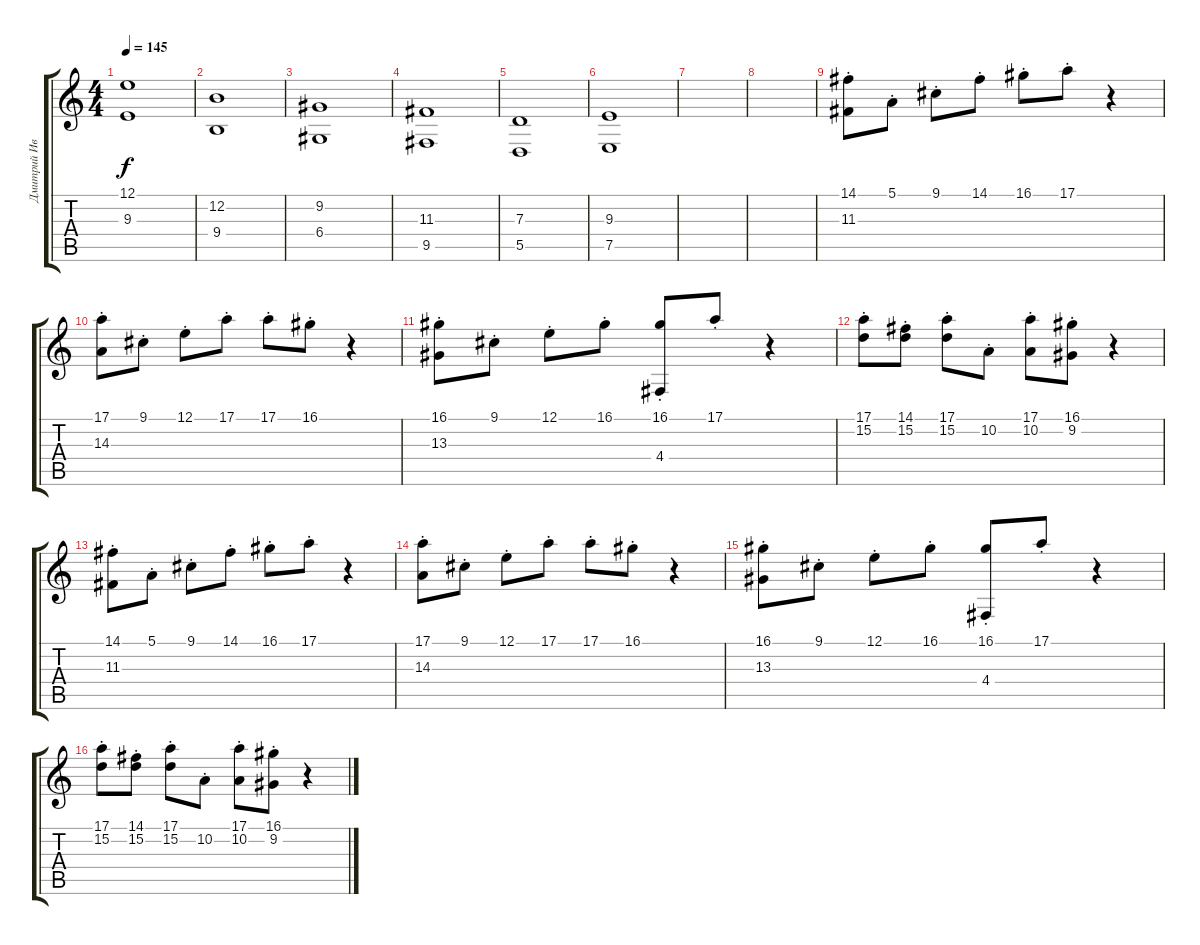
\track ("Дмитрий Иванов" "Дмитрий Ив") {instrument synthstrings1}
\staff {score tabs}
\tuning (E4 B3 G3 D3 A2 E2) {hide}
\ts (4 4)
\tempo 145
\clef g2
\ks c
(12.1 9.3).1{dy f} |
(12.2 9.4).1 |
(9.2 6.4).1 |
(11.3 9.5).1 |
(7.3 5.5).1 |
(9.3 7.5).1 |
|
|
(14.1{st} 11.3{st}).8 5.1{st}.8 9.1{st}.8 14.1{st}.8 16.1{st}.8 17.1{st}.8 r.4 |
(17.1{st} 14.3{st}).8 9.1{st}.8 12.1{st}.8 17.1{st}.8 17.1{st}.8 16.1{st}.8 r.4 |
(16.1{st} 13.3{st}).8 9.1{st}.8 12.1{st}.8 16.1{st}.8 (16.1{st} 4.4{st}).8 17.1{st}.8 r.4 |
(17.1{st} 15.2{st}).8 (14.1{st} 15.2{st}).8 (17.1{st} 15.2{st}).8 10.2{st}.8 (17.1{st} 10.2{st}).8 (16.1{st} 9.2{st}).8 r.4 |
(14.1{st} 11.3{st}).8 5.1{st}.8 9.1{st}.8 14.1{st}.8 16.1{st}.8 17.1{st}.8 r.4 |
(17.1{st} 14.3{st}).8 9.1{st}.8 12.1{st}.8 17.1{st}.8 17.1{st}.8 16.1{st}.8 r.4 |
(16.1{st} 13.3{st}).8 9.1{st}.8 12.1{st}.8 16.1{st}.8 (16.1{st} 4.4{st}).8 17.1{st}.8 r.4 |
(17.1{st} 15.2{st}).8 (14.1{st} 15.2{st}).8 (17.1{st} 15.2{st}).8 10.2{st}.8 (17.1{st} 10.2{st}).8 (16.1{st} 9.2{st}).8 r.4
